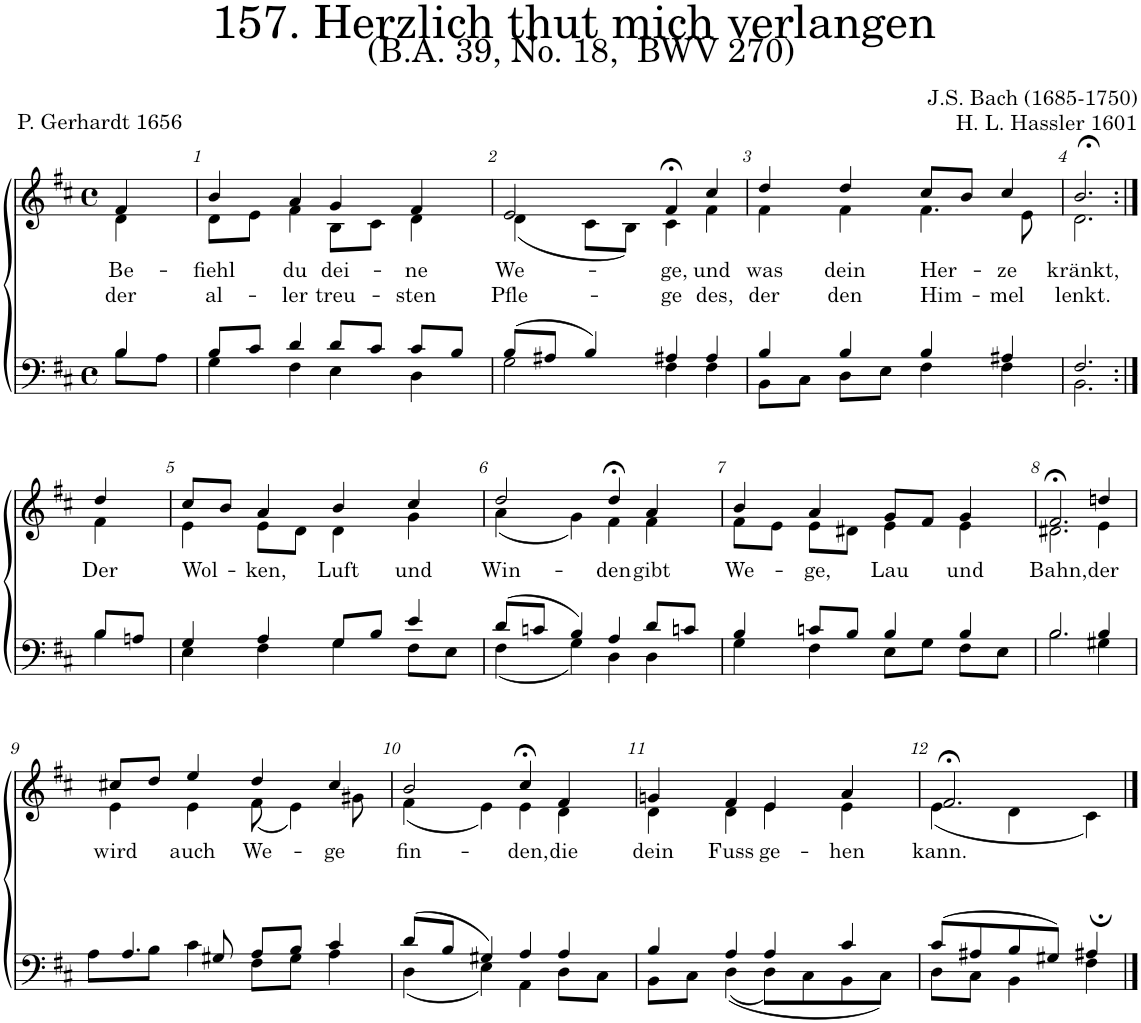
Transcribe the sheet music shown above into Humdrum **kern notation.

**kern	**kern	**text	**text
*part2	*part1	*part1	*part1
*staff2	*staff1	*staff1	*staff1
*I"Tenor/Bass	*I"Soprano/Alto	*	*
*clefF4	*clefG2	*	*
*k[f#c#]	*k[f#c#]	*	*
*M4/4	*M4/4	*	*
*met(c)	*met(c)	*	*
=	=	=	=
*^	*	*	*
!	!	!	!LO:LY:b	!LO:LY:b
*	*	*^	*	*
4B/	8B\L	4f#/	4d\	Be-	der
.	8A\J	.	.	.	.
=1	=1	=1	=1	=1	=1
!	!	!	!	!LO:LY:b	!LO:LY:b
8B/L	4G\	4b/	8d\L	-fiehl	al-
8c#/J	.	.	8e\J	.	.
!	!	!	!	!LO:LY:b	!LO:LY:b
4d/	4F#\	4a/	4f#\	du	-ler
!	!	!	!	!LO:LY:b	!LO:LY:b
8d/L	4E\	4g/	8B\L	dei-	treu-
8c#/J	.	.	8c#\J	.	.
!	!	!	!	!LO:LY:b	!LO:LY:b
8c#/L	4D\	4f#/	4d\	-ne	-sten
8B/J	.	.	.	.	.
=2	=2	=2	=2	=2	=2
!	!	!	!	!LO:LY:b	!LO:LY:b
(8B/L	2G\	2e/	(4d\	We-	Pfle-
8A#X/J	.	.	.	.	.
4B/)	.	.	8c#\L	.	.
.	.	.	8B\J)	.	.
!	!	!	!	!LO:LY:b	!LO:LY:b
4A#X/	4F#\	4f#;<,/	4c#\	-ge,	-ge
!	!	!	!	!LO:LY:b	!LO:LY:b
4A#/	4F#\	4cc#/	4f#\	und	des,
=3	=3	=3	=3	=3	=3
!	!	!	!	!LO:LY:b	!LO:LY:b
4B/	8BB\L	4dd/	4f#\	was	der
.	8C#\J	.	.	.	.
!	!	!	!	!LO:LY:b	!LO:LY:b
4B/	8D\L	4dd/	4f#\	dein	den
.	8E\J	.	.	.	.
!	!	!	!	!LO:LY:b	!LO:LY:b
4B/	4F#\	8cc#/L	4.f#\	Her-	Him-
.	.	8b/J	.	.	.
!	!	!	!	!LO:LY:b	!LO:LY:b
4A#X/	4F#\	4cc#/	.	-ze	-mel
.	.	.	8e\	.	.
=4	=4	=4	=4	=4	=4
!	!	!	!	!LO:LY:b	!LO:LY:b
2.F#/	2.BB\	2.b;<,/	2.d\	kränkt,	lenkt.
!!LO:LB:g=z	!!
=4X1:|!	=4X1:|!	=4X1:|!	=4X1:|!	=4X1:|!	=4X1:|!
!	!	!	!	!LO:LY:b	!
8B/L	4B\	4dd/	4f#\	Der	.
8An/J	.	.	.	.	.
=5	=5	=5	=5	=5	=5
!	!	!	!	!LO:LY:b	!
4G/	4E\	8cc#/L	4e\	Wol-	.
.	.	8b/J	.	.	.
!	!	!	!	!LO:LY:b	!
4A/	4F#\	4a/	8e\L	-ken,	.
.	.	.	8d\J	.	.
!	!	!	!	!LO:LY:b	!
8G/L	4G\	4b/	4d\	Luft	.
8B/J	.	.	.	.	.
!	!	!	!	!LO:LY:b	!
4e/	8F#\L	4cc#/	4g\	und	.
.	8E\J	.	.	.	.
=6	=6	=6	=6	=6	=6
!	!	!	!	!LO:LY:b	!
(8d/L	(4F#\	2dd/	(4a\	Win-	.
8cn/J	.	.	.	.	.
4B/)	4G\)	.	4g\)	.	.
!	!	!	!	!LO:LY:b	!
4A/	4D\	4dd;<,/	4f#\	-den	.
!	!	!	!	!LO:LY:b	!
8d/L	4D\	4a/	4f#\	gibt	.
8cn/J	.	.	.	.	.
=7	=7	=7	=7	=7	=7
!	!	!	!	!LO:LY:b	!
4B/	4G\	4b/	8f#\L	We-	.
.	.	.	8e\J	.	.
!	!	!	!	!LO:LY:b	!
8cn/L	4F#\	4a/	8e\L	-ge,	.
8B/J	.	.	8d#X\J	.	.
!	!	!	!	!LO:LY:b	!
4B/	8E\L	8g/L	4e\	Lau	.
.	8G\J	8f#/J	.	.	.
!	!	!	!	!LO:LY:b	!
4B/	8F#\L	4g/	4e\	und	.
.	8E\J	.	.	.	.
=8	=8	=8	=8	=8	=8
!	!	!	!	!LO:LY:b	!
2.B/	2.B\	2.f#;<,/	2.d#X\	Bahn,	.
!	!	!	!	!LO:LY:b	!
4B/	4G#X\	4ddn/	4e\	der	.
!!LO:LB:g=z	!!
=9	=9	=9	=9	=9	=9
!	!	!	!	!LO:LY:b	!
4.A/	8A\L	8cc#X/L	4e\	wird	.
.	8B\J	8dd/J	.	.	.
!	!	!	!	!LO:LY:b	!
.	4c#\	4ee/	4e\	auch	.
8G#X/	.	.	.	.	.
!	!	!	!	!LO:LY:b	!
8A/L	8F#\L	4dd/	(8f#\	We-	.
8B/J	8G#\J	.	4e\)	.	.
!	!	!	!	!LO:LY:b	!
4c#/	4A\	4cc#/	.	-ge	.
.	.	.	8g#X\	.	.
=10	=10	=10	=10	=10	=10
!	!	!	!	!LO:LY:b	!
(8d/L	(4D\	2b/	(4f#\	fin-	.
8B/J	.	.	.	.	.
4G#X/)	4E\)	.	4e\)	.	.
!	!	!	!	!LO:LY:b	!
4A/	4AA\	4cc#;<,/	4e\	-den,	.
!	!	!	!	!LO:LY:b	!
4A/	8D\L	4f#/	4d\	die	.
.	8C#\J	.	.	.	.
=11	=11	=11	=11	=11	=11
!	!	!	!	!LO:LY:b	!
4B/	8BB\L	4gn/	4d\	dein	.
.	8C#\J	.	.	.	.
!	!	!	!	!LO:LY:b	!
4A/	((4D\	4f#/	4d\	Fuss	.
!	!	!	!	!LO:LY:b	!
4A/	8D\L)	4e/	4e\	ge-	.
.	8C#\	.	.	.	.
!	!	!	!	!LO:LY:b	!
4c#/	8BB\	4a/	4e\	-hen	.
.	8C#\J)	.	.	.	.
=12	=12	=12	=12	=12	=12
!	!	!	!	!LO:LY:b	!
(8c#/L	8D\L	2.f#;</	(4e\	kann.	.
8A#X/	8C#\J	.	.	.	.
8B/	4BB\	.	4d\	.	.
8G#X/J)	.	.	.	.	.
4A#X/	4F#\	.	4c#;\)	.	.
*v	*v	*	*	*	*
*	*v	*v	*	*
==	==	==	==
*-	*-	*-	*-
